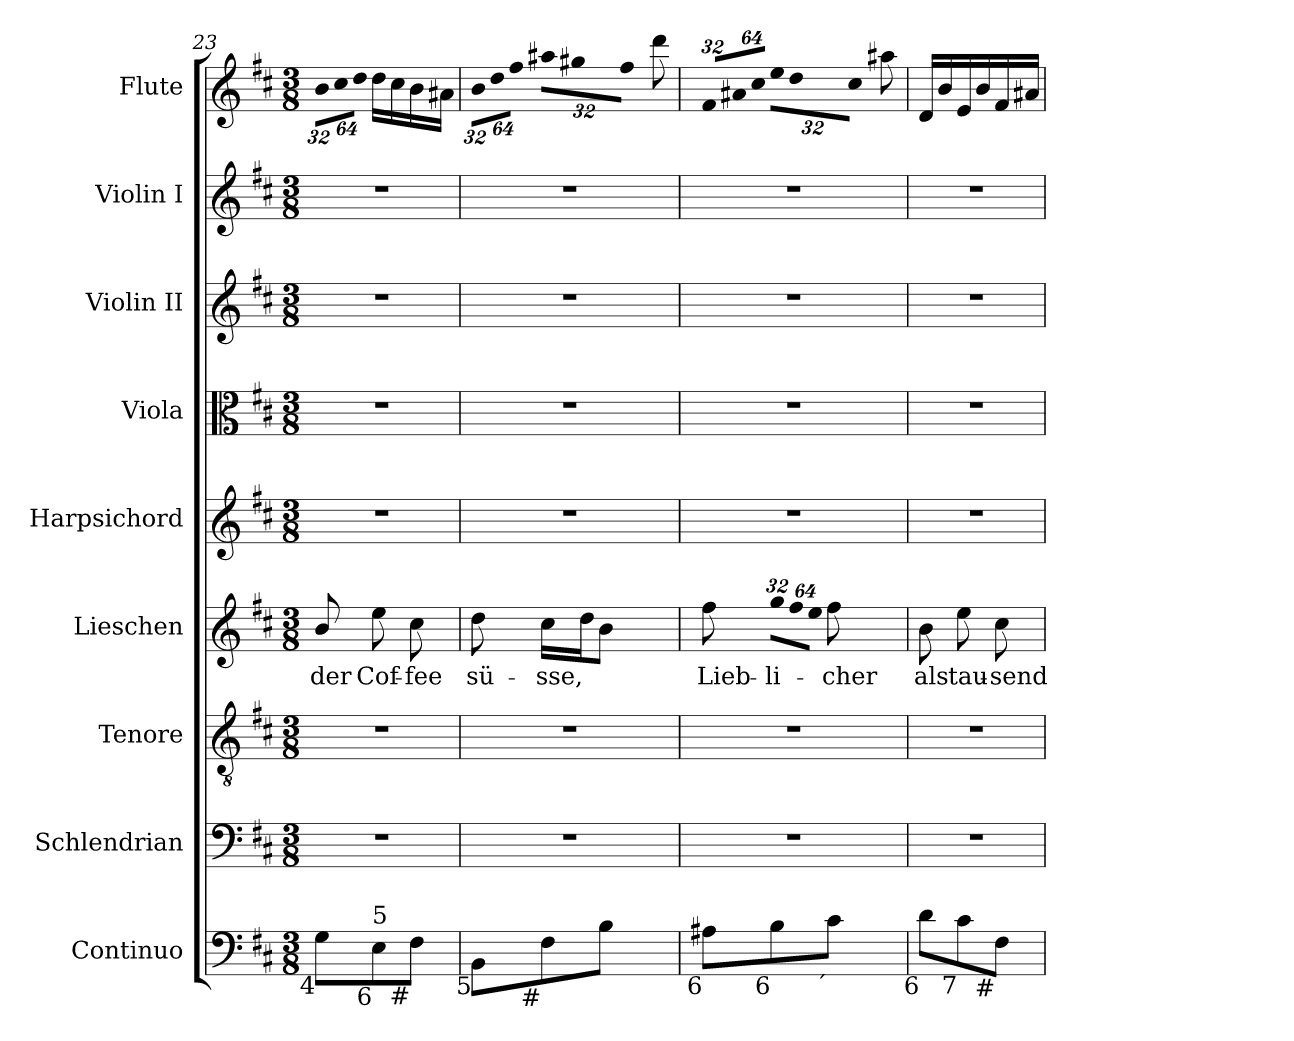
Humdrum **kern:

**kern	**kern	**kern	**kern	**text	**kern	**kern	**kern	**kern	**kern
*part9	*part8	*part7	*part6	*part6	*part5	*part4	*part3	*part2	*part1
*staff9	*staff8	*staff7	*staff6	*staff6	*staff5	*staff4	*staff3	*staff2	*staff1
*I"Continuo	*I"Schlendrian	*I"Tenore	*I"Lieschen	*	*I"Harpsichord	*I"Viola	*I"Violin II	*I"Violin I	*I"Flute
*I'Continuo	*I'Schlendrian	*I'Tenore	*I'Lieschen	*	*	*I'Viola	*	*	*
*clefF4	*clefF4	*clefGv2	*clefG2	*	*clefG2	*clefC3	*clefG2	*clefG2	*clefG2
*	*	*ITrd7c12	*	*	*	*	*	*	*
*k[f#c#]	*k[f#c#]	*k[f#c#]	*k[f#c#]	*	*k[f#c#]	*k[f#c#]	*k[f#c#]	*k[f#c#]	*k[f#c#]
*D:	*D:	*D:	*D:	*	*D:	*D:	*D:	*D:	*D:
*M3/8	*M3/8	*M3/8	*M3/8	*	*M3/8	*M3/8	*M3/8	*M3/8	*M3/8
=23	=23	=23	=23	=23	=23	=23	=23	=23	=23
!	!LO:N:vis=1	!LO:N:vis=1	!	!	!	!	!	!	!
!	!	!	!	!LO:LY:b:color=#000000	!LO:N:vis=1	!LO:N:vis=1	!LO:N:vis=1	!LO:N:vis=1	!
*	*	*	*	*	*	*	*	*	*Xbrackettup
!LO:TX:b:rj:t=4	!	!	!	!	!	!	!	!	!
!	!	!	!	!	!	!	!	!	!LO:N:vis=16
8Gi\L	4.r	4.r	8bi/	der	4.r	4.r	4.r	4.r	512%21bi\LL
!	!	!	!	!	!	!	!	!	!LO:N:vis=16
.	.	.	.	.	.	.	.	.	1024%43cc#i\
!	!	!	!	!	!	!	!	!	!LO:N:vis=16
.	.	.	.	.	.	.	.	.	1024%43ddi\JJ
!LO:TX:b:rj:t=6	!	!	!	!	!	!	!	!	!
!LO:TX:t=5	!	!	!	!	!	!	!	!	!
!	!	!	!	!LO:LY:b:color=#000000	!	!	!	!	!
8Ei\	.	.	8eei\	Cof-	.	.	.	.	16ddi\LL
.	.	.	.	.	.	.	.	.	16cc#i\
!LO:TX:b:rj:t=#	!	!	!	!	!	!	!	!	!
!	!	!	!	!LO:LY:b:color=#000000	!	!	!	!	!
8F#i\J	.	.	8cc#i\	-fee	.	.	.	.	16bi\
.	.	.	.	.	.	.	.	.	16a#Xi\JJ
!!LO:LB:g=z
=24	=24	=24	=24	=24	=24	=24	=24	=24	=24
!	!LO:N:vis=1	!LO:N:vis=1	!	!	!	!	!	!	!
!LO:TX:b:rj:t=5	!	!	!	!	!	!	!	!	!
!	!	!	!	!LO:LY:b:color=#000000	!LO:N:vis=1	!LO:N:vis=1	!LO:N:vis=1	!LO:N:vis=1	!LO:N:vis=16
8BBi\L	4.r	4.r	8ddi\	sü-	4.r	4.r	4.r	4.r	512%21bi\LL
!	!	!	!	!	!	!	!	!	!LO:N:vis=16
.	.	.	.	.	.	.	.	.	1024%43ddi\
!	!	!	!	!	!	!	!	!	!LO:N:vis=16
.	.	.	.	.	.	.	.	.	1024%43ff#i\JJ
!LO:TX:b:rj:t=#	!	!	!	!	!	!	!	!	!
!	!	!	!	!LO:LY:b:color=#000000	!	!	!	!	!LO:N:vis=16
8F#i\	.	.	16cc#i\LL	-sse,	.	.	.	.	512%21aa#Xi\LL
!	!	!	!	!	!	!	!	!	!LO:N:vis=16
.	.	.	.	.	.	.	.	.	1024%43gg#Xi\
.	.	.	16ddi\J	.	.	.	.	.	.
!	!	!	!	!	!	!	!	!	!LO:N:vis=16
.	.	.	.	.	.	.	.	.	1024%43ff#i\JJ
8Bi\J	.	.	8bi\J	.	.	.	.	.	8dddi\
=25	=25	=25	=25	=25	=25	=25	=25	=25	=25
!	!LO:N:vis=1	!LO:N:vis=1	!	!	!	!	!	!	!
!LO:TX:b:rj:t=6	!	!	!	!	!	!	!	!	!
!	!	!	!	!LO:LY:b:color=#000000	!LO:N:vis=1	!LO:N:vis=1	!LO:N:vis=1	!LO:N:vis=1	!LO:N:vis=16
8A#Xi\L	4.r	4.r	8ff#i\	Lieb-	4.r	4.r	4.r	4.r	512%21f#i/LL
!	!	!	!	!	!	!	!	!	!LO:N:vis=16
.	.	.	.	.	.	.	.	.	1024%43a#Xi/
!	!	!	!	!	!	!	!	!	!LO:N:vis=16
.	.	.	.	.	.	.	.	.	1024%43cc#i/JJ
*	*	*	*Xbrackettup	*	*	*	*	*	*
!	!	!	!LO:N:vis=16	!	!	!	!	!	!
!LO:TX:b:rj:t=6	!	!	!	!	!	!	!	!	!
!	!	!	!	!LO:LY:b:color=#000000	!	!	!	!	!LO:N:vis=16
8Bi\	.	.	512%21ggi\LL	-li-	.	.	.	.	512%21eei\LL
!	!	!	!LO:N:vis=16	!	!	!	!	!	!LO:N:vis=16
.	.	.	1024%43ff#i\	.	.	.	.	.	1024%43ddi\
!	!	!	!LO:N:vis=16	!	!	!	!	!	!LO:N:vis=16
.	.	.	1024%43eei\JJ	.	.	.	.	.	1024%43cc#i\JJ
!LO:TX:b:rj:t=´	!	!	!	!	!	!	!	!	!
!	!	!	!	!LO:LY:b:color=#000000	!	!	!	!	!
8c#i\J	.	.	8ff#i\	-cher	.	.	.	.	8aa#Xi\
=26	=26	=26	=26	=26	=26	=26	=26	=26	=26
!	!LO:N:vis=1	!LO:N:vis=1	!	!	!	!	!	!	!
!LO:TX:b:rj:t=6	!	!	!	!	!	!	!	!	!
!	!	!	!	!LO:LY:b:color=#000000	!LO:N:vis=1	!LO:N:vis=1	!LO:N:vis=1	!LO:N:vis=1	!
8di\L	4.r	4.r	8bi\	als	4.r	4.r	4.r	4.r	16di/LL
.	.	.	.	.	.	.	.	.	16bi/
!LO:TX:b:rj:t=7	!	!	!	!	!	!	!	!	!
!	!	!	!	!LO:LY:b:color=#000000	!	!	!	!	!
8c#i\	.	.	8eei\	tau-	.	.	.	.	16ei/
.	.	.	.	.	.	.	.	.	16bi/
!LO:TX:b:rj:t=#	!	!	!	!	!	!	!	!	!
!	!	!	!	!LO:LY:b:color=#000000	!	!	!	!	!
8F#i\J	.	.	8cc#i\	-send	.	.	.	.	16f#i/
.	.	.	.	.	.	.	.	.	16a#Xi/JJ
=	=	=	=	=	=	=	=	=	=
*-	*-	*-	*-	*-	*-	*-	*-	*-	*-
